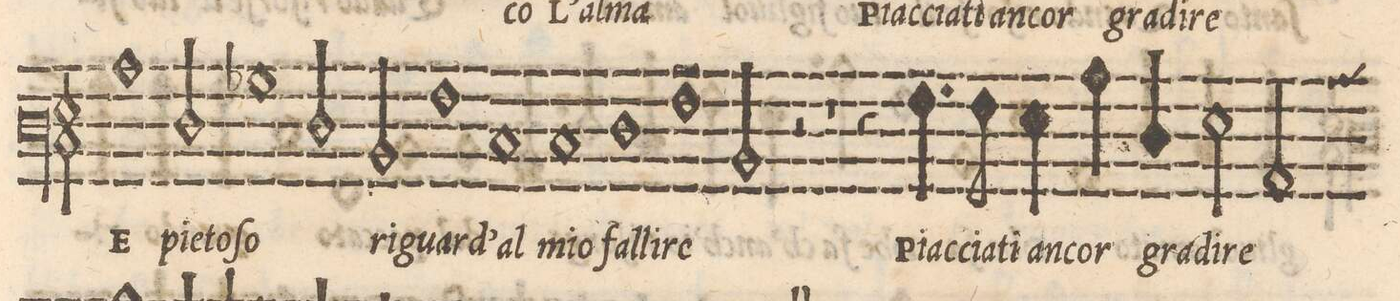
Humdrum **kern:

**kern	**text
*I"BASSO	*
*clefF3	*
*k[]	*
*met(C|)	*
*M2/1	*
1c	E
2F/	pie-
=22-	=22-
1B-X	-to-
2F/	-ſo
2D/	ri-
=23-	=23-
1A	-guar-
1E	-d'al
=24-	=24-
1E	mio
1F	fal-
=25-	=25-
1A	-li-
2D/	-re
2r	.
=26-	=26-
1r	.
4r	.
4.A\	Piac-
8A\	-cia-
4G\	-ti an-
=27-	=27-
4c\	-cor
4F/	gra-
2G\	-di-
2C/	-re
*-	*-
